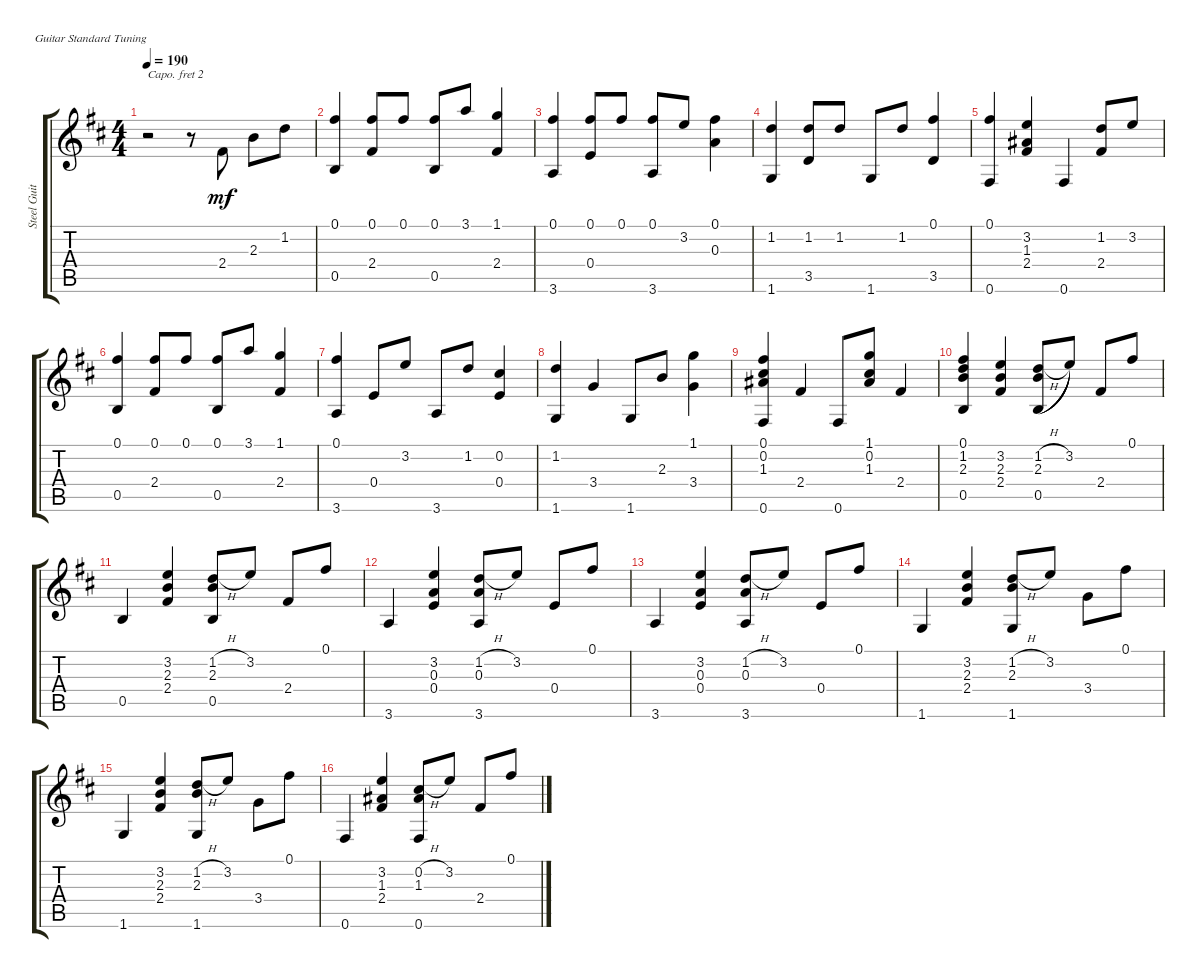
\defaultSystemsLayout 4
\bracketExtendMode groupsimilarinstruments
\otherSystemsTrackNameOrientation horizontal
\track ("Steel Guitar" "Steel Guit") {instrument acousticguitarsteel}
\staff {score tabs}
\capo 2
\tuning (E4 B3 G3 D3 A2 E2)
\ts (4 4)
\tempo 190
\clef g2
\ks d
r.2{dy mf instrument acousticguitarsteel beam Down} r.8{beam Down} 2.4{acc forcenatural}.8{beam Up} 2.3{acc forcenatural}.8{beam Down} 1.2{acc forcenatural}.8{beam Down} |
(0.1{acc forcenatural} 0.5{acc forcenatural}).4{beam Up} (0.1{acc forcenatural} 2.4{acc forcenatural}).8{beam Up} 0.1{acc forcenatural}.8{beam Up} (0.1{acc forcenatural} 0.5{acc forcenatural}).8{beam Up} 3.1{acc forcenatural}.8{beam Up} (1.1{acc forcenatural} 2.4{acc forcenatural}).4{beam Up} |
(0.1{acc forcenatural} 3.6{acc forcenatural}).4{beam Up} (0.1{acc forcenatural} 0.4{acc forcenatural}).8{beam Up} 0.1{acc forcenatural}.8{beam Up} (0.1{acc forcenatural} 3.6{acc forcenatural}).8{beam Up} 3.2{acc forcenatural}.8{beam Up} (0.1{acc forcenatural} 0.3{acc forcenatural}).4{beam Down} |
(1.2{acc forcenatural} 1.6{acc forcenatural}).4{beam Up} (3.5{acc forcenatural} 1.2{acc forcenatural}).8{beam Up} 1.2{acc forcenatural}.8{beam Up} 1.6{acc forcenatural}.8{beam Up} 1.2{acc forcenatural}.8{beam Up} (0.1{acc forcenatural} 3.5{acc forcenatural}).4{beam Up} |
(0.6{acc forcenatural} 0.1{acc forcenatural}).4{beam Up} (3.2{acc forcenatural} 1.3{acc #} 2.4{acc forcenatural}).4{beam Up} 0.6{acc forcenatural}.4{beam Up} (2.4{acc forcenatural} 1.2{acc forcenatural}).8{beam Up} 3.2{acc forcenatural}.8{beam Up} |
(0.1{acc forcenatural} 0.5{acc forcenatural}).4{beam Up} (0.1{acc forcenatural} 2.4{acc forcenatural}).8{beam Up} 0.1{acc forcenatural}.8{beam Up} (0.1{acc forcenatural} 0.5{acc forcenatural}).8{beam Up} 3.1{acc forcenatural}.8{beam Up} (1.1{acc forcenatural} 2.4{acc forcenatural}).4{beam Up} |
(0.1{acc forcenatural} 3.6{acc forcenatural}).4{beam Up} 0.4{acc forcenatural}.8{beam Up} 3.2{acc forcenatural}.8{beam Up} 3.6{acc forcenatural}.8{beam Up} 1.2{acc forcenatural}.8{beam Up} (0.2{acc forcenatural} 0.4{acc forcenatural}).4{beam Up} |
(1.2{acc forcenatural} 1.6{acc forcenatural}).4{beam Up} 3.4{acc forcenatural}.4{beam Up} 1.6{acc forcenatural}.8{beam Up} 2.3{acc forcenatural}.8{beam Up} (1.1{acc forcenatural} 3.4{acc forcenatural}).4{beam Down} |
(1.3{acc #} 0.2{acc forcenatural} 0.1{acc forcenatural} 0.6{acc forcenatural}).4{beam Up} 2.4{acc forcenatural}.4{beam Up} 0.6{acc forcenatural}.8{beam Up} (1.1{acc forcenatural} 0.2{acc forcenatural} 1.3{acc #}).8{beam Up} 2.4{acc forcenatural}.4{beam Up} |
(1.2{acc forcenatural} 2.3{acc forcenatural} 0.1{acc forcenatural} 0.5{acc forcenatural}).4{beam Up} (3.2{acc forcenatural} 2.3{acc forcenatural} 2.4{acc forcenatural}).4{beam Up} (2.3{acc forcenatural} 1.2{h acc forcenatural} 0.5{acc forcenatural}).8{legatoorigin beam Up} 3.2{acc forcenatural}.8{beam Up} 2.4{acc forcenatural}.8{beam Up} 0.1{acc forcenatural}.8{beam Up} |
0.5{acc forcenatural}.4{beam Up} (3.2{acc forcenatural} 2.3{acc forcenatural} 2.4{acc forcenatural}).4{beam Up} (2.3{acc forcenatural} 1.2{h acc forcenatural} 0.5{acc forcenatural}).8{beam Up} 3.2{acc forcenatural}.8{beam Up} 2.4{acc forcenatural}.8{beam Up} 0.1{acc forcenatural}.8{beam Up} |
3.6{acc forcenatural}.4{beam Up} (3.2{acc forcenatural} 0.3{acc forcenatural} 0.4{acc forcenatural}).4{beam Up} (0.3{acc forcenatural} 1.2{h acc forcenatural} 3.6{acc forcenatural}).8{beam Up} 3.2{acc forcenatural}.8{beam Up} 0.4{acc forcenatural}.8{beam Up} 0.1{acc forcenatural}.8{beam Up} |
3.6{acc forcenatural}.4{beam Up} (3.2{acc forcenatural} 0.3{acc forcenatural} 0.4{acc forcenatural}).4{beam Up} (0.3{acc forcenatural} 1.2{h acc forcenatural} 3.6{acc forcenatural}).8{beam Up} 3.2{acc forcenatural}.8{beam Up} 0.4{acc forcenatural}.8{beam Up} 0.1{acc forcenatural}.8{beam Up} |
1.6{acc forcenatural}.4{beam Up} (3.2{acc forcenatural} 2.3{acc forcenatural} 2.4{acc forcenatural}).4{beam Up} (2.3{acc forcenatural} 1.2{h acc forcenatural} 1.6{acc forcenatural}).8{beam Up} 3.2{acc forcenatural}.8{beam Up} 3.4{acc forcenatural}.8{beam Down} 0.1{acc forcenatural}.8{beam Down} |
1.6{acc forcenatural}.4{beam Up} (3.2{acc forcenatural} 2.3{acc forcenatural} 2.4{acc forcenatural}).4{beam Up} (2.3{acc forcenatural} 1.2{h acc forcenatural} 1.6{acc forcenatural}).8{beam Up} 3.2{acc forcenatural}.8{beam Up} 3.4{acc forcenatural}.8{beam Down} 0.1{acc forcenatural}.8{beam Down} |
0.6{acc forcenatural}.4{beam Up} (3.2{acc forcenatural} 1.3{acc #} 2.4{acc forcenatural}).4{beam Up} (0.2{h acc forcenatural} 1.3{acc #} 0.6{acc forcenatural}).8{beam Up} 3.2{acc forcenatural}.8{beam Up} 2.4{acc forcenatural}.8{beam Up} 0.1{acc forcenatural}.8{beam Up}
